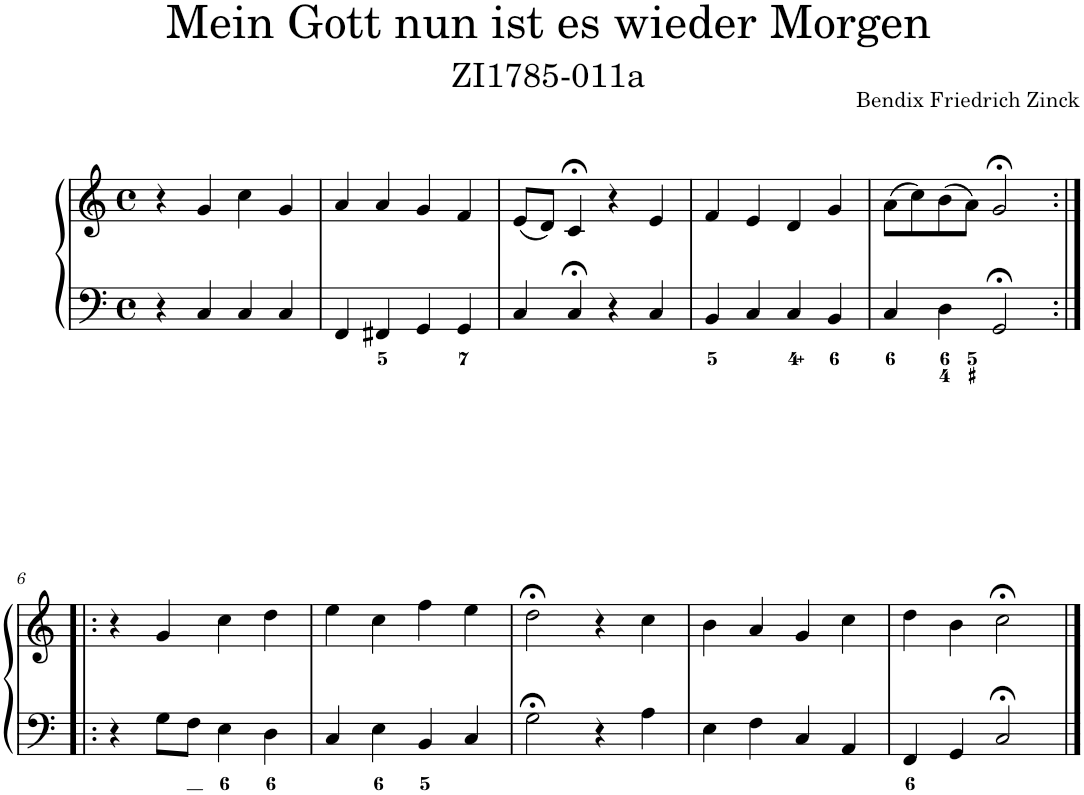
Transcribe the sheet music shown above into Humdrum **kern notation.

**kern	**kern
*part1	*part1
*staff2	*staff1
*I"Piano	*
*I'Pno.	*
*clefF4	*clefG2
*k[]	*k[]
*M4/4	*M4/4
*met(c)	*met(c)
=1	=1
4r	4r
4C/	4g/
4C/	4cc\
4C/	4g/
=2	=2
4FF/	4a/
4FF#X/	4a/
4GG/	4g/
4GG/	4f/
=3	=3
4C/	(8e/L
.	8d/J)
4C;</	4c;</
4r	4r
4C/	4e/
=4	=4
4BB/	4f/
4C/	4e/
4C/	4d/
4BB/	4g/
=5	=5
4C/	(8a\L
.	8cc\)
4D\	(8b\
.	8a\J)
2GG;</	2g;</
!!LO:LB:g=z
=6:|!|:	=6:|!|:
4r	4r
8G\L	4g/
8F\J	.
4E\	4cc\
4D\	4dd\
=7	=7
4C/	4ee\
4E\	4cc\
4BB/	4ff\
4C/	4ee\
=8	=8
2G;<\	2dd;<\
4r	4r
4A\	4cc\
=9	=9
4E\	4b\
4F\	4a/
4C/	4g/
4AA/	4cc\
=10	=10
4FF/	4dd\
4GG/	4b\
2C;</	2cc;<\
==	==
*-	*-
